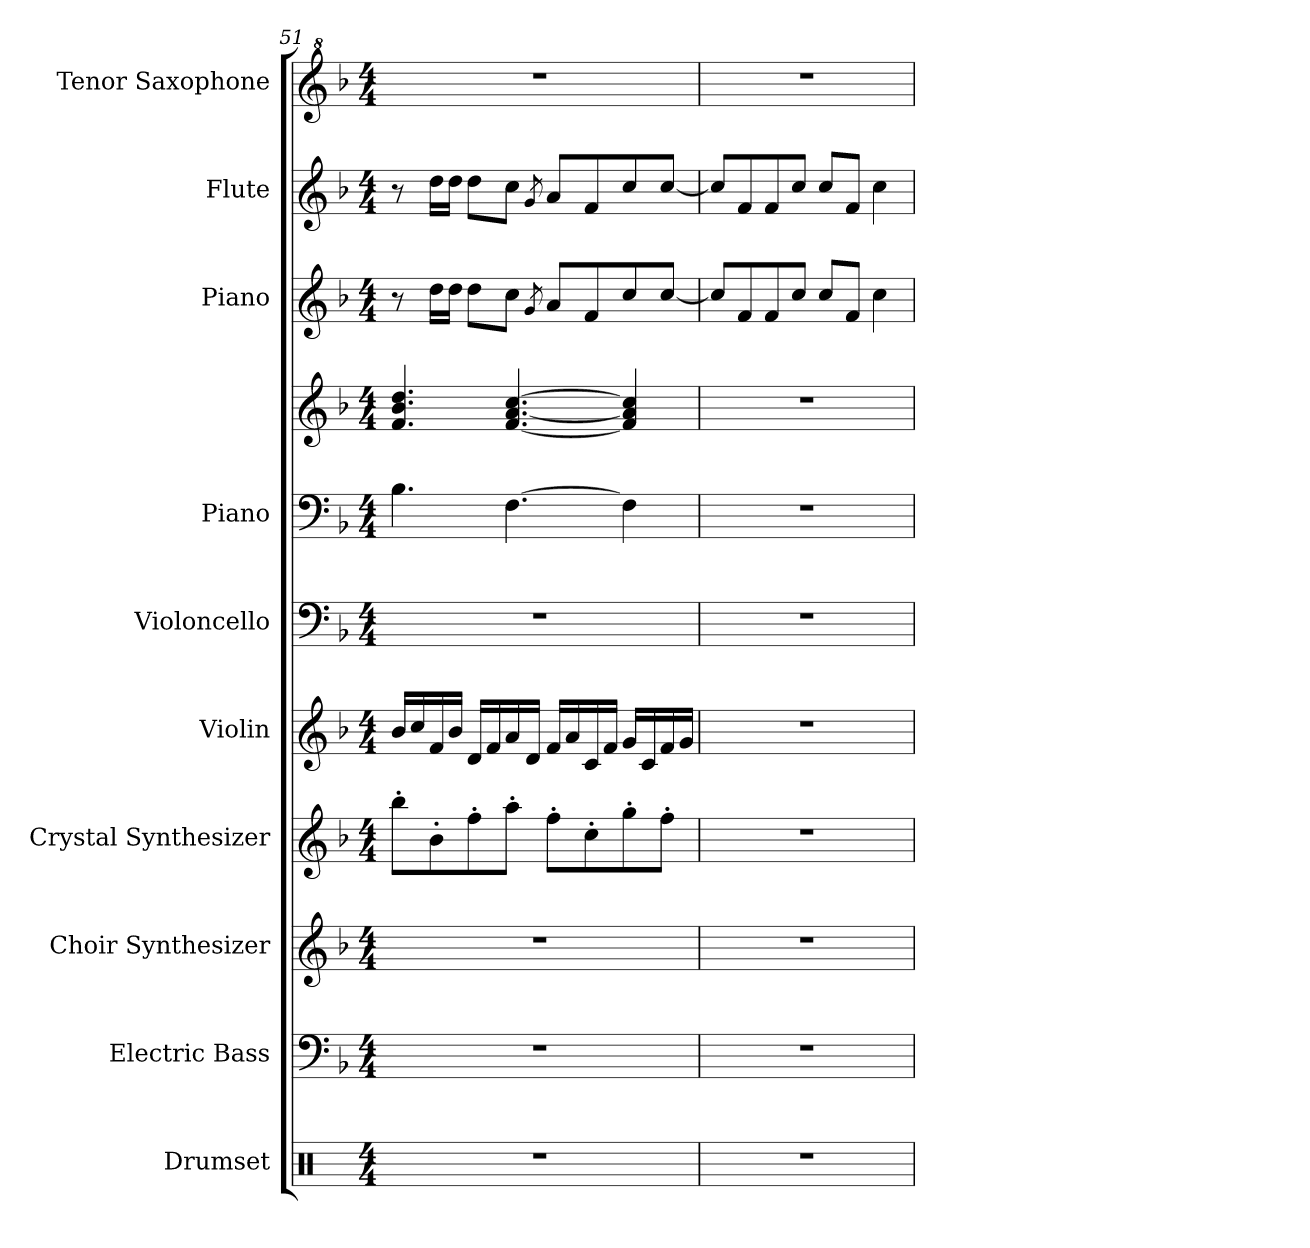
**kern	**kern	**kern	**kern	**kern	**kern	**kern	**kern	**kern	**kern	**kern
*part10	*part9	*part8	*part7	*part6	*part5	*part4	*part4	*part3	*part2	*part1
*staff11	*staff10	*staff9	*staff8	*staff7	*staff6	*staff5	*staff4	*staff3	*staff2	*staff1
*I"Drumset	*I"Electric Bass	*I"Choir Synthesizer	*I"Crystal Synthesizer	*I"Violin	*I"Violoncello	*I"Piano	*	*I"Piano	*I"Flute	*I"Tenor Saxophone
*I'D. Set	*I'El. B.	*I'Synth.	*I'Synth.	*I'Vln.	*I'Vc.	*I'Pno.	*	*I'Pno.	*I'Fl.	*I'T. Sax.
!!LO:PB:g=z
*clefX	*clefF4	*clefG2	*clefG2	*clefG2	*clefF4	*clefF4	*clefG2	*clefG2	*clefG2	*clefG^2
*	*ITrd7c12	*	*	*	*	*	*	*	*	*ITrd8c14
*k[]	*k[b-]	*k[b-]	*k[b-]	*k[b-]	*k[b-]	*k[b-]	*k[b-]	*k[b-]	*k[b-]	*k[b-]
*M4/4	*M4/4	*M4/4	*M4/4	*M4/4	*M4/4	*M4/4	*M4/4	*M4/4	*M4/4	*M4/4
=51	=51	=51	=51	=51	=51	=51	=51	=51	=51	=51
1r	1r	1r	8bb-'\L	16b-/LL	1r	4.B-\	4.f/ 4.b-/ 4.dd/	8r	8r	1r
.	.	.	.	16cc/	.	.	.	.	.	.
.	.	.	8b-'\	16f/	.	.	.	16dd\LL	16dd\LL	.
.	.	.	.	16b-/JJ	.	.	.	16dd\JJ	16dd\JJ	.
.	.	.	8ff'\	16d/LL	.	.	.	8dd\L	8dd\L	.
.	.	.	.	16f/	.	.	.	.	.	.
.	.	.	8aa'\J	16a/	.	[4.F\	[4.f/ [4.a/ [4.cc/	8cc\J	8cc\J	.
.	.	.	.	16d/JJ	.	.	.	.	.	.
.	.	.	.	.	.	.	.	8qg/	8qg/	.
.	.	.	8ff'\L	16f/LL	.	.	.	8a/L	8a/L	.
.	.	.	.	16a/	.	.	.	.	.	.
.	.	.	8cc'\	16c/	.	.	.	8f/	8f/	.
.	.	.	.	16f/JJ	.	.	.	.	.	.
.	.	.	8gg'\	16g/LL	.	4F\]	4f/] 4a/] 4cc/]	8cc/	8cc/	.
.	.	.	.	16c/	.	.	.	.	.	.
.	.	.	8ff'\J	16f/	.	.	.	[8cc/J	[8cc/J	.
.	.	.	.	16g/JJ	.	.	.	.	.	.
=52	=52	=52	=52	=52	=52	=52	=52	=52	=52	=52
1r	1r	1r	1r	1r	1r	1r	1r	8cc/L]	8cc/L]	1r
.	.	.	.	.	.	.	.	8f/	8f/	.
.	.	.	.	.	.	.	.	8f/	8f/	.
.	.	.	.	.	.	.	.	8cc/J	8cc/J	.
.	.	.	.	.	.	.	.	8cc/L	8cc/L	.
.	.	.	.	.	.	.	.	8f/J	8f/J	.
.	.	.	.	.	.	.	.	4cc\	4cc\	.
=	=	=	=	=	=	=	=	=	=	=
*-	*-	*-	*-	*-	*-	*-	*-	*-	*-	*-
